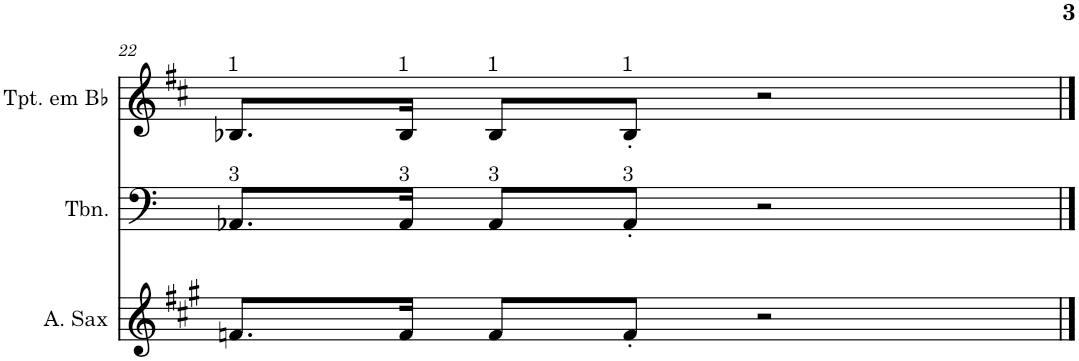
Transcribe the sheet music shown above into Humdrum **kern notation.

**kern	**kern	**kern
*part3	*part2	*part1
*staff3	*staff2	*staff1
*I"Saxofone Alto	*I"Trombone	*I"Trompete em Bb
*	*I'Tbn.	*I'Tpt. em Bb
!!LO:PB:g=z
*clefG2	*clefF4	*clefG2
*Trd5c9	*	*Trd1c2
*k[f#c#g#]	*k[]	*k[f#c#]
*M4/4	*M4/4	*M4/4
=22	=22	=22
!	!	!LO:TX:a:t=1
!	!LO:TX:a:t=3	!
8.fn/L	8.AA-X/L	8.B-X/L
!	!	!LO:TX:a:t=1
!	!LO:TX:a:t=3	!
16f/Jk	16AA-/Jk	16B-/Jk
!	!	!LO:TX:a:t=1
!	!LO:TX:a:t=3	!
8f/L	8AA-/L	8B-/L
!	!	!LO:TX:a:t=1
!	!LO:TX:a:t=3	!
8f'/J	8AA-'/J	8B-'/J
2r	2r	2r
==	==	==
*-	*-	*-
